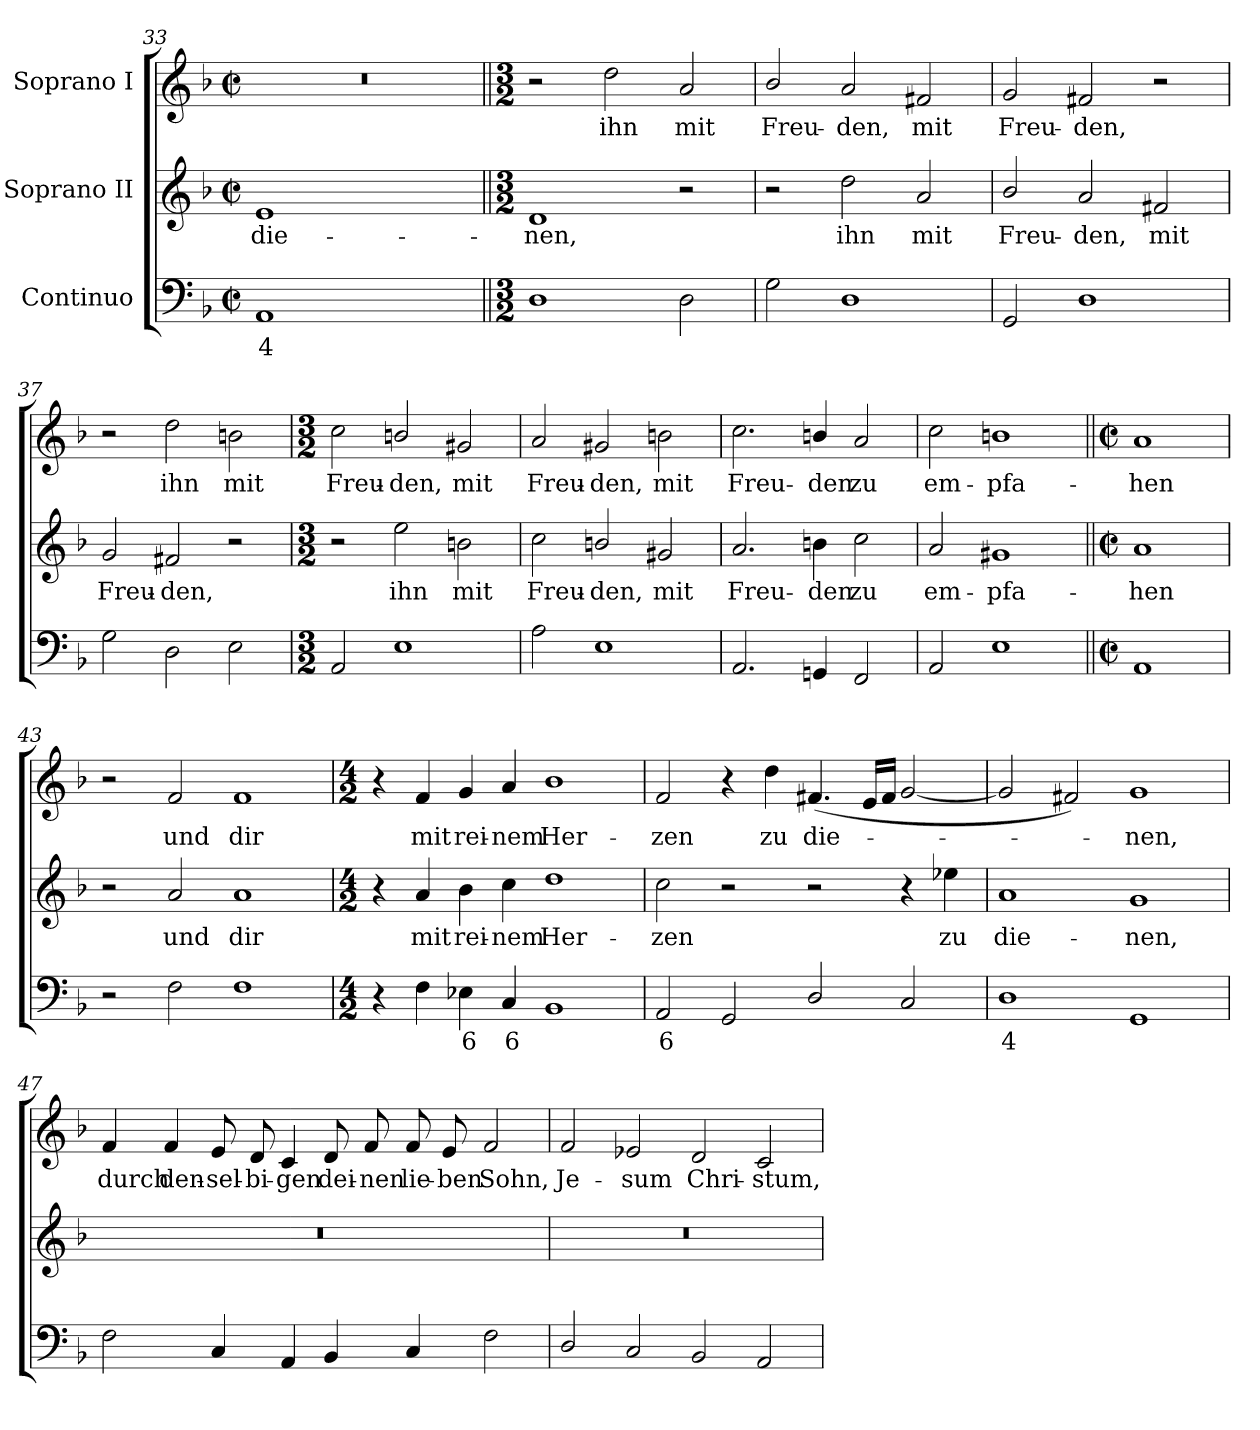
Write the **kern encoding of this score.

**kern	**text	**kern	**text	**kern	**text
*part3	*part3	*part2	*part2	*part1	*part1
*staff3	*staff3	*staff2	*staff2	*staff1	*staff1
*I"Continuo	*	*I"Soprano II	*	*I"Soprano I	*
*clefF4	*	*clefG2	*	*clefG2	*
*k[b-]	*	*k[b-]	*	*k[b-]	*
*F:	*	*F:	*	*F:	*
*M4/2	*	*M4/2	*	*M4/2	*
*met(c|)	*	*met(c|)	*	*met(c|)	*
=33	=33	=33	=33	=33	=33
!	!LO:LY:b	!	!LO:LY:b	!	!
1AA	4	1e	die-	0r	.
1ryy	.	1ryy	.	.	.
=34||	=34||	=34||	=34||	=34||	=34||
*M3/2	*	*M3/2	*	*M3/2	*
!	!	!	!LO:LY:b	!	!
1D	.	1d	-nen,	2r	.
!	!	!	!	!	!LO:LY:b
.	.	.	.	2dd	ihn
!	!	!	!	!	!LO:LY:b
2D	.	2r	.	2a	mit
=35	=35	=35	=35	=35	=35
!	!	!	!	!	!LO:LY:b
2G	.	2r	.	2b-/	Freu-
!	!	!	!LO:LY:b	!	!LO:LY:b
1D	.	2dd	ihn	2a	-den,
!	!	!	!LO:LY:b	!	!LO:LY:b
.	.	2a	mit	2f#X	mit
=36	=36	=36	=36	=36	=36
!	!	!	!LO:LY:b	!	!LO:LY:b
2GG	.	2b-/	Freu-	2g	Freu-
!	!	!	!LO:LY:b	!	!LO:LY:b
1D	.	2a	-den,	2f#X	-den,
!	!	!	!LO:LY:b	!	!
.	.	2f#X	mit	2r	.
=37	=37	=37	=37	=37	=37
!	!	!	!LO:LY:b	!	!
2G	.	2g	Freu-	2r	.
!	!	!	!LO:LY:b	!	!LO:LY:b
2D	.	2f#X	-den,	2dd	ihn
!	!	!	!	!	!LO:LY:b
2E	.	2r	.	2bn	mit
!!LO:LB:g=z
=38	=38	=38	=38	=38	=38
*M3/2	*	*M3/2	*	*M3/2	*
!	!	!	!	!	!LO:LY:b
2AA	.	2r	.	2cc	Freu-
!	!	!	!LO:LY:b	!	!LO:LY:b
1E	.	2ee	ihn	2bn/	-den,
!	!	!	!LO:LY:b	!	!LO:LY:b
.	.	2bn	mit	2g#X	mit
=39	=39	=39	=39	=39	=39
!	!	!	!LO:LY:b	!	!LO:LY:b
2A	.	2cc	Freu-	2a	Freu-
!	!	!	!LO:LY:b	!	!LO:LY:b
1E	.	2bn/	-den,	2g#X	-den,
!	!	!	!LO:LY:b	!	!LO:LY:b
.	.	2g#X	mit	2bn	mit
=40	=40	=40	=40	=40	=40
!	!	!	!LO:LY:b	!	!LO:LY:b
2.AA	.	2.a	Freu-	2.cc	Freu-
!	!	!	!LO:LY:b	!	!LO:LY:b
4GGn	.	4bn	-den	4bn/	-den
!	!	!	!LO:LY:b	!	!LO:LY:b
2FF	.	2cc	zu	2a	zu
=41	=41	=41	=41	=41	=41
!	!	!	!LO:LY:b	!	!LO:LY:b
2AA	.	2a	em-	2cc	em-
!	!	!	!LO:LY:b	!	!LO:LY:b
1E	.	1g#X	-pfa-	1b	-pfa-
=42||	=42||	=42||	=42||	=42||	=42||
*M4/2	*	*M4/2	*	*M4/2	*
*met(c|)	*	*met(c|)	*	*met(c|)	*
!	!	!	!LO:LY:b	!	!LO:LY:b
1AA	.	1a	-hen	1a	-hen
=43	=43	=43	=43	=43	=43
2r	.	2r	.	2r	.
!	!	!	!LO:LY:b	!	!LO:LY:b
2F	.	2a	und	2f	und
!	!	!	!LO:LY:b	!	!LO:LY:b
1F	.	1a	dir	1f	dir
!!LO:LB:g=z
=44	=44	=44	=44	=44	=44
*M4/2	*	*M4/2	*	*M4/2	*
4r	.	4r	.	4r	.
!	!	!	!LO:LY:b	!	!LO:LY:b
4F	.	4a	mit	4f	mit
!	!LO:LY:b	!	!LO:LY:b	!	!LO:LY:b
4E-X	6	4b-	rei-	4g	rei-
!	!LO:LY:b	!	!LO:LY:b	!	!LO:LY:b
4C	6	4cc	-nem	4a	-nem
!	!	!	!LO:LY:b	!	!LO:LY:b
1BB-	.	1dd	Her-	1b-	Her-
=45	=45	=45	=45	=45	=45
!	!LO:LY:b	!	!LO:LY:b	!	!LO:LY:b
2AA	6	2cc	-zen	2f	-zen
2GG	.	2r	.	4r	.
!	!	!	!	!	!LO:LY:b
.	.	.	.	4dd	zu
!	!	!	!	!	!LO:LY:b
2D/	.	2r	.	(<4.f#X	die-
.	.	.	.	16eLL	.
.	.	.	.	16f#JJ	.
2C	.	4r	.	[2g	.
!	!	!	!LO:LY:b	!	!
.	.	4ee-X	zu	.	.
=46	=46	=46	=46	=46	=46
!	!LO:LY:b	!	!LO:LY:b	!	!
1D	4	1a	die-	2g]	.
.	.	.	.	2f#X)	.
!	!	!	!LO:LY:b	!	!LO:LY:b
1GG	.	1g	-nen,	1g	nen,
=47	=47	=47	=47	=47	=47
!	!	!	!	!	!LO:LY:b
2F	.	0r	.	4f	durch
!	!	!	!	!	!LO:LY:b
.	.	.	.	4f	den-
!	!	!	!	!	!LO:LY:b
4C	.	.	.	8e	-sel-
!	!	!	!	!	!LO:LY:b
.	.	.	.	8d	-bi-
!	!	!	!	!	!LO:LY:b
4AA	.	.	.	4c	-gen
!	!	!	!	!	!LO:LY:b
4BB-	.	.	.	8d	dei-
!	!	!	!	!	!LO:LY:b
.	.	.	.	8f	-nen
!	!	!	!	!	!LO:LY:b
4C	.	.	.	8f	lie-
!	!	!	!	!	!LO:LY:b
.	.	.	.	8e	-ben
!	!	!	!	!	!LO:LY:b
2F	.	.	.	2f	Sohn,
!!LO:LB:g=z
=48	=48	=48	=48	=48	=48
!	!	!	!	!	!LO:LY:b
2D/	.	0r	.	2f	Je-
!	!	!	!	!	!LO:LY:b
2C	.	.	.	2e-X	-sum
!	!	!	!	!	!LO:LY:b
2BB-	.	.	.	2d	Chri-
!	!	!	!	!	!LO:LY:b
2AA	.	.	.	2c	-stum,
=	=	=	=	=	=
*-	*-	*-	*-	*-	*-
